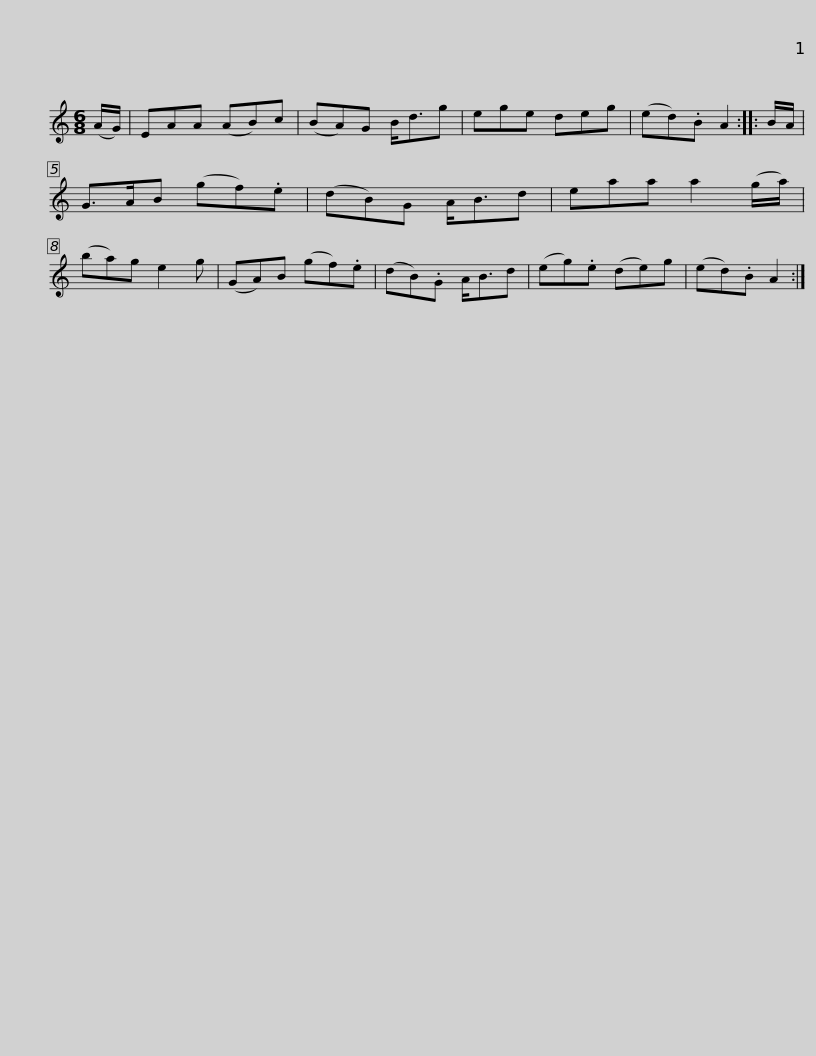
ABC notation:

X:1
L:1/8
M:6/8
I:linebreak $
K:C
V:1 treble
V:1
 (A/G/) | EAA (AB)c | (BA)G B<dg | ege deg | (ed).B A2 :: %5
 B/A/ | G>AB (gf).e | (dB)G A<Bd |$ eaa a2 (g/a/) | (ba)g e2 g | %10
 (GA)B (gf).e | (dB).G A<Bd | (eg).e (de)g | (ed).B A2 :| %14
